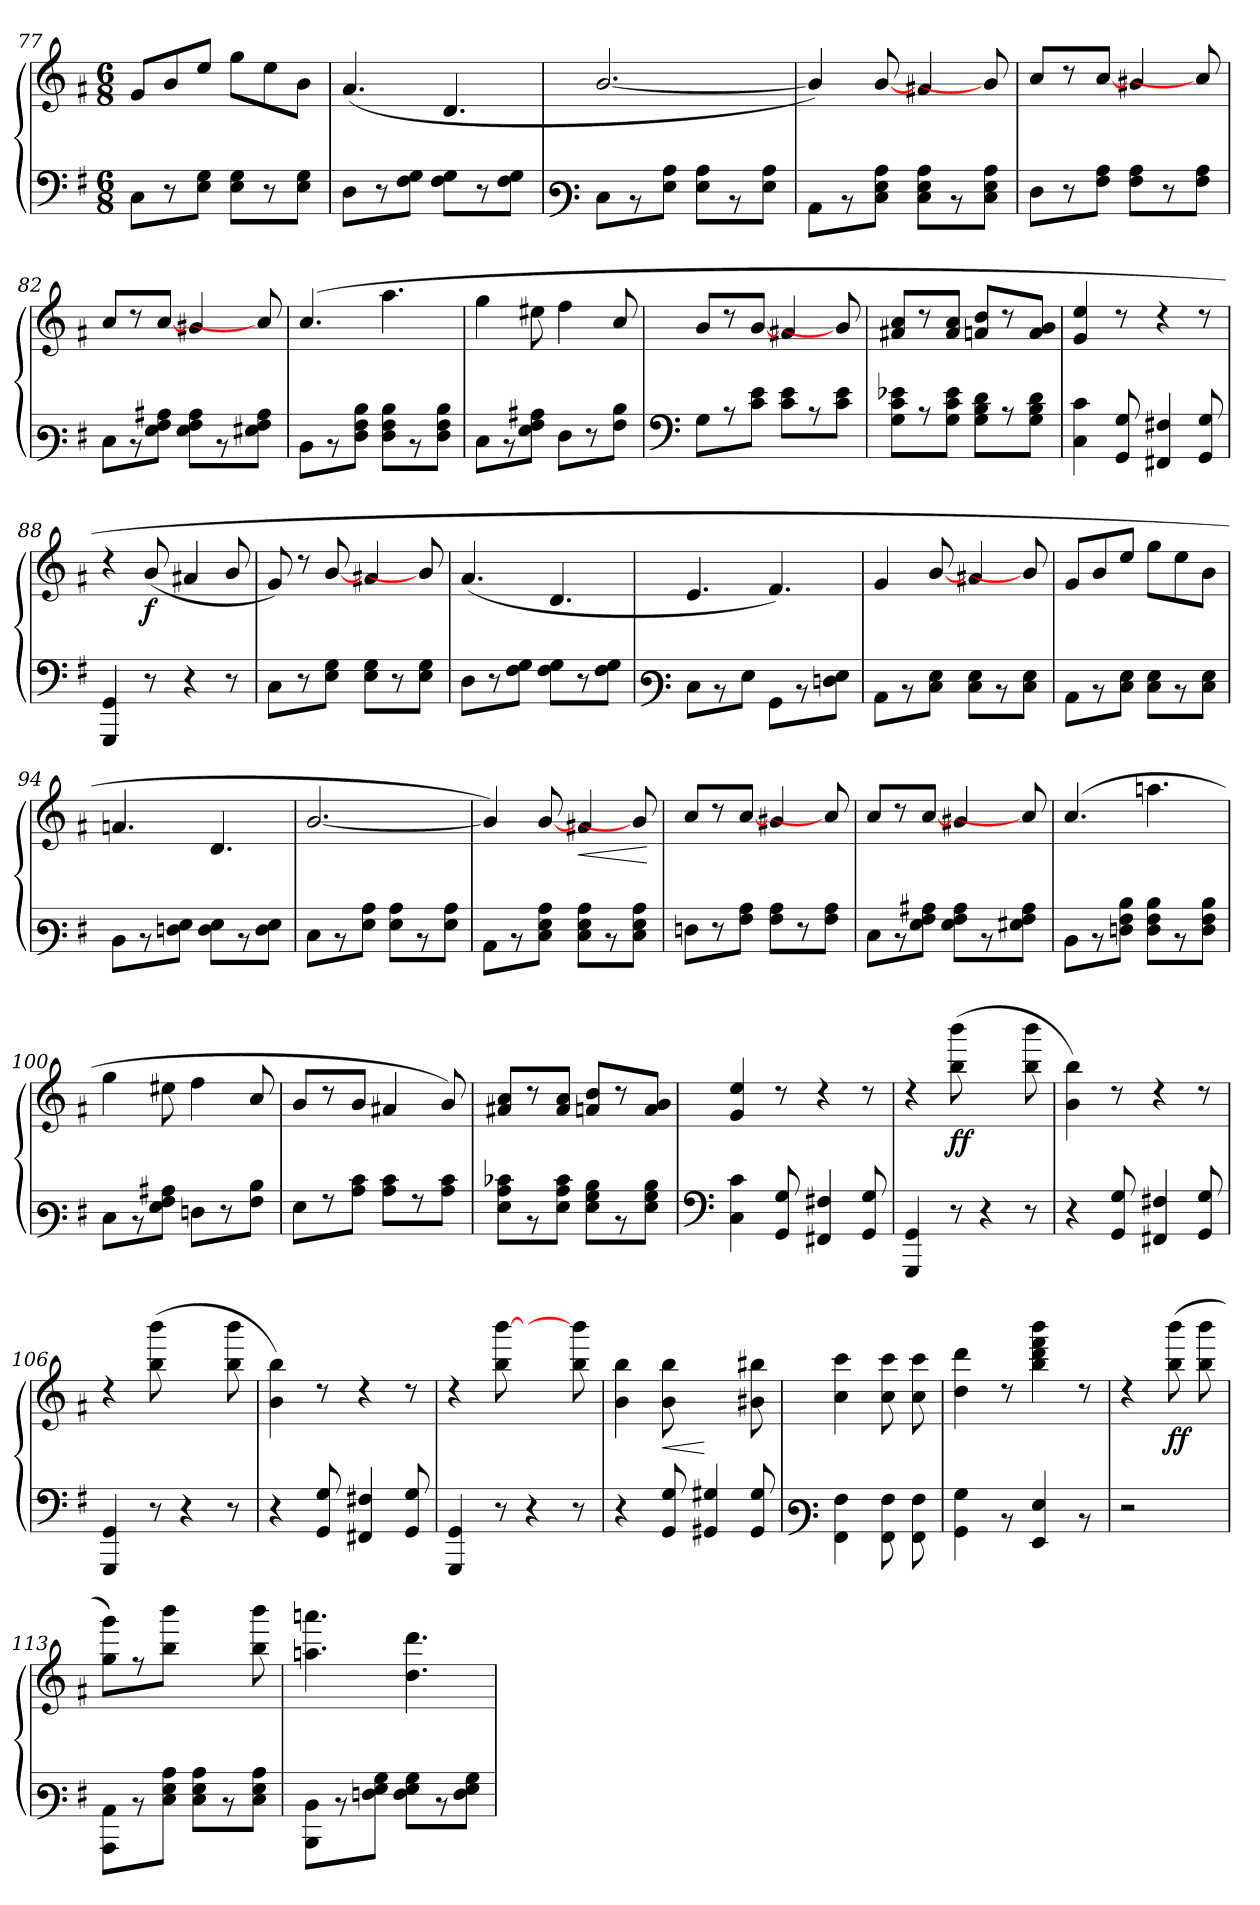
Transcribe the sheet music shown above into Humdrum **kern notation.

**kern	**kern	**dynam
*part1	*part1	*part1
*staff2	*staff1	*staff1/2
*clefF4	*clefG3	*
*k[f#]	*k[f#]	*
*M6/8	*M6/8	*
=77	=77	=77
8C\L	8e/L	.
8r	8g/	.
8E\ 8G\J	8cc/J	.
8E\ 8G\L	8ee\L	.
8r	8cc\	.
8E\ 8G\J	8g\J	.
=78	=78	=78
8D\L	(<4.f#/	.
8r	.	.
8F#\ 8G\J	.	.
8F#\ 8G\L	4.B/	.
8r	.	.
8F#\ 8G\J	.	.
!!LO:LB:g=z
=79	=79	=79
*clefF3	*	*
8E\L	[<2.g/	.
8rD	.	.
8G\ 8c\J	.	.
8G\ 8c\L	.	.
8rD	.	.
8G\ 8c\J	.	.
=80	=80	=80
8C\L	4g/])	.
8rD	.	.
8E\ 8G\ 8c\J	[<8g/	.
8E\ 8G\ 8c\L	4f#X/	.
8rD	.	.
8E\ 8G\ 8c\J	8g/]	.
=81	=81	=81
8F#\L	8a/L	.
8r	8rb	.
8A\ 8c\J	[<8a/J	.
8A\ 8c\L	4g#X/	.
8r	.	.
8A\ 8c\J	8a/]	.
=82	=82	=82
8E\L	8a/L	.
8rD	8rb	.
8G\ 8A\ 8c#X\J	[<8a/J	.
8G\ 8A\ 8c#\L	4g#X/	.
8rD	.	.
8G#\ 8A\ 8c#\J	8a/]	.
=83	=83	=83
8D\L	(<4.a/	.
8rD	.	.
8F#\ 8A\ 8d\J	.	.
8F#\ 8A\ 8d\L	4.ff#\	.
8rD	.	.
8F#\ 8A\ 8d\J	.	.
=84	=84	=84
8E\L	4ee\	.
8rD	.	.
8G\ 8A\ 8c#X\J	8cc#X\	.
8F#\L	4dd\	.
8r	.	.
8A\ 8d\J	8a/	.
!!LO:LB:g=z
=85	=85	=85
*clefF4	*	*
8G\L	8g/L	.
8rA	8rb	.
8c\ 8e\J	[<8g/J	.
8c\ 8e\L	4f#X/	.
8rA	.	.
8c\ 8e\J	8g/]	.
=86	=86	=86
8G\ 8c\ 8e-X\L	8f#X/ 8a/L	.
8r	8rb	.
8G\ 8c\ 8e-\J	8f#/ 8a/J	.
8G\ 8B\ 8d\L	8fn/ 8b/L	.
8r	8rb	.
8G\ 8B\ 8d\J	8f/ 8g/J	.
=87	=87	=87
4C\ 4c\	4e/ 4cc/	.
8GG/ 8G/	8rb	.
4FF#X/ 4F#X/	4rb	.
8GG/ 8G/	8rb	.
=88	=88	=88
4GGG/ 4GG/	4rb	.
!	!	!LO:DY:b
8r	(<8g/	f
4r	4f#X/	.
8r	8g/	.
=89	=89	=89
8C\L	8e/)	.
8r	8rb	.
8E\ 8G\J	[<8g/	.
8E\ 8G\L	4f#X/	.
8r	.	.
8E\ 8G\J	8g/]	.
=90	=90	=90
8D\L	(<4.f#/	.
8r	.	.
8F#\ 8G\J	.	.
8F#\ 8G\L	4.B/	.
8r	.	.
8F#\ 8G\J	.	.
!!LO:PB:g=z
=91	=91	=91
*clefF3	*	*
8E\L	4.c/	.
8rD	.	.
8G\J	.	.
8BB\L	4.d/)	.
8rD	.	.
8F\ 8G\J	.	.
=92	=92	=92
8C\L	4e/	.
8rD	.	.
8E\ 8G\J	[<8g/	.
8E\ 8G\L	4f#X/	.
8rD	.	.
8E\ 8G\J	8g/]	.
=93	=93	=93
8C\L	8e/L	.
8rD	8g/	.
8E\ 8G\J	8cc/J	.
8E\ 8G\L	8ee\L	.
8rD	8cc\	.
8E\ 8G\J	8g\J	.
=94	=94	=94
8D\L	4.f/	.
8rD	.	.
8F\ 8G\J	.	.
8F\ 8G\L	4.B/	.
8rD	.	.
8F\ 8G\J	.	.
=95	=95	=95
8E\L	[<2.g/	.
8rD	.	.
8G\ 8c\J	.	.
8G\ 8c\L	.	.
8rD	.	.
8G\ 8c\J	.	.
=96	=96	=96
8C\L	4g/])	.
8rD	.	.
8E\ 8G\ 8c\J	[<8g/	.
!	!	!LO:HP:b
8E\ 8G\ 8c\L	4f#X/	<
8rD	.	.
8E\ 8G\ 8c\J	8g/]	.
.	.	[
!!LO:LB:g=z
=97	=97	=97
8F\L	8a/L	.
8r	8rb	.
8A\ 8c\J	[<8a/J	.
8A\ 8c\L	4g#X/	.
8r	.	.
8A\ 8c\J	8a/]	.
=98	=98	=98
8E\L	8a/L	.
8rD	8rb	.
8G\ 8A\ 8c#X\J	[<8a/J	.
8G\ 8A\ 8c#\L	4g#X/	.
8rD	.	.
8G#\ 8A\ 8c#\J	8a/]	.
=99	=99	=99
8D\L	(>4.a/	.
8rD	.	.
8F\ 8A\ 8d\J	.	.
8F\ 8A\ 8d\L	4.ff\	.
8rD	.	.
8F\ 8A\ 8d\J	.	.
=100	=100	=100
8E\L	4ee\	.
8rD	.	.
8G\ 8A\ 8c#X\J	8cc#X\	.
8F\L	4dd\	.
8r	.	.
8A\ 8d\J	8a/	.
=101	=101	=101
8G\L	8g/L	.
8rA	8rb	.
8c\ 8e\J	8g/J	.
8c\ 8e\L	4f#X/	.
8rA	.	.
8c\ 8e\J	8g/)	.
=102	=102	=102
8G\ 8c\ 8e-X\L	8f#X/ 8a/L	.
8rD	8rb	.
8G\ 8c\ 8e-\J	8f#/ 8a/J	.
8G\ 8B\ 8d\L	8fn/ 8b/L	.
8rD	8rb	.
8G\ 8B\ 8d\J	8f/ 8g/J	.
!!LO:LB:g=z
=103	=103	=103
*clefF4	*	*
4C\ 4c\	4e/ 4cc/	.
8GG/ 8G/	8rb	.
4FF#X/ 4F#X/	4rb	.
8GG/ 8G/	8rb	.
=104	=104	=104
4GGG/ 4GG/	4rb	.
!	!	!LO:DY:b
!	!	!LO:DY:n=1:b
8r	(>8gg\ 8ggg\	f f
4r	4ryy	.
8r	8gg\ 8ggg\	.
=105	=105	=105
4r	4g\ 4gg\)	.
8GG/ 8G/	8rb	.
4FF#X/ 4F#X/	4rb	.
8GG/ 8G/	8rb	.
=106	=106	=106
4GGG/ 4GG/	4rb	.
8r	(>8gg\ 8ggg\	.
4r	4ryy	.
8r	8gg\ 8ggg\	.
=107	=107	=107
4r	4g\ 4gg\)	.
8GG/ 8G/	8rb	.
4FF#X/ 4F#X/	4rb	.
8GG/ 8G/	8rb	.
=108	=108	=108
4GGG/ 4GG/	4rb	.
8r	8gg\ [>8ggg\	.
4r	4ryy	.
8r	8gg\ 8ggg\]	.
=109	=109	=109
4r	4g\ 4gg\	.
!	!	!LO:HP:b
8GG/ 8G/	8g\ 8gg\	<
4GG#X/ 4G#X/	4ryy	[
8GG#/ 8G#/	8g#\ 8gg#\	.
!!LO:LB:g=z
=110	=110	=110
*clefF3	*	*
4AA\ 4A\	4a\ 4aa\	.
8AA\ 8A\	8a\ 8aa\	.
8AA\ 8A\	8a\ 8aa\	.
=111	=111	=111
4BB\ 4B\	4b\ 4bb\	.
8rD	8rb	.
4GG/ 4G/	4gg\ 4bb\ 4ddd\ 4ggg\	.
8rD	8rb	.
=112	=112	=112
2r	4rb	.
!	!	!LO:DY:b
!	!	!LO:DY:n=1:b
.	(>8gg\ 8ggg\	f f
.	8gg\ 8ggg\	.
=113	=113	=113
8CC\ 8C\L	8ee\ 8eee\L)	.
8rD	8rdd	.
8E\ 8G\ 8c\J	8gg\ 8ggg\J	.
8E\ 8G\ 8c\L	4ryy	.
8rD	.	.
8E\ 8G\ 8c\J	(8gg\ 8ggg\	.
=114	=114	=114
8DD\ 8D\L	4.ffn\ 4.fffn\	.
8rD	.	.
8F\ 8G\ 8B\J	.	.
8F\ 8G\ 8B\L	4.b\ 4.bb\	.
8rD	.	.
8F\ 8G\ 8B\J	.	.
=	=	=
*-	*-	*-
